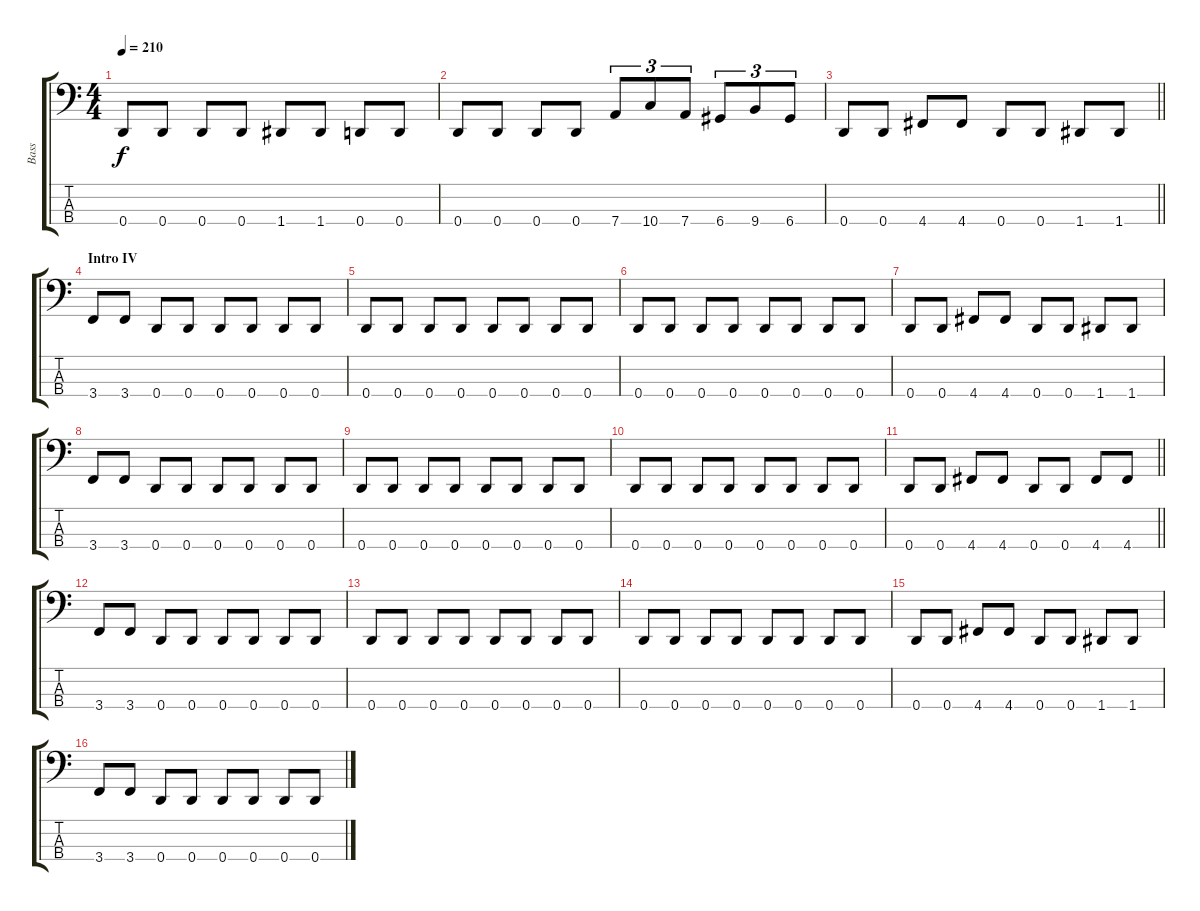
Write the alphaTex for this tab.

\track ("Bass" "Bass") {instrument electricbasspick}
\staff {score tabs}
\tuning (F2 C2 G1 D1) {hide}
\ts (4 4)
\tempo 210
\clef f4
\ks c
0.4.8{dy f} 0.4.8 0.4.8 0.4.8 1.4.8 1.4.8 0.4.8 0.4.8 |
0.4.8 0.4.8 0.4.8 0.4.8 7.4.8{tu (3 2)} 10.4.8{tu (3 2)} 7.4.8{tu (3 2)} 6.4.8{tu (3 2)} 9.4.8{tu (3 2)} 6.4.8{tu (3 2)} |
\barLineRight lightlight
0.4.8 0.4.8 4.4.8 4.4.8 0.4.8 0.4.8 1.4.8 1.4.8 |
\section ("" "Intro IV")
3.4.8 3.4.8 0.4.8 0.4.8 0.4.8 0.4.8 0.4.8 0.4.8 |
0.4.8 0.4.8 0.4.8 0.4.8 0.4.8 0.4.8 0.4.8 0.4.8 |
0.4.8 0.4.8 0.4.8 0.4.8 0.4.8 0.4.8 0.4.8 0.4.8 |
0.4.8 0.4.8 4.4.8 4.4.8 0.4.8 0.4.8 1.4.8 1.4.8 |
3.4.8 3.4.8 0.4.8 0.4.8 0.4.8 0.4.8 0.4.8 0.4.8 |
0.4.8 0.4.8 0.4.8 0.4.8 0.4.8 0.4.8 0.4.8 0.4.8 |
0.4.8 0.4.8 0.4.8 0.4.8 0.4.8 0.4.8 0.4.8 0.4.8 |
\barLineRight lightlight
0.4.8 0.4.8 4.4.8 4.4.8 0.4.8 0.4.8 4.4.8 4.4.8 |
3.4.8 3.4.8 0.4.8 0.4.8 0.4.8 0.4.8 0.4.8 0.4.8 |
0.4.8 0.4.8 0.4.8 0.4.8 0.4.8 0.4.8 0.4.8 0.4.8 |
0.4.8 0.4.8 0.4.8 0.4.8 0.4.8 0.4.8 0.4.8 0.4.8 |
0.4.8 0.4.8 4.4.8 4.4.8 0.4.8 0.4.8 1.4.8 1.4.8 |
3.4.8 3.4.8 0.4.8 0.4.8 0.4.8 0.4.8 0.4.8 0.4.8
